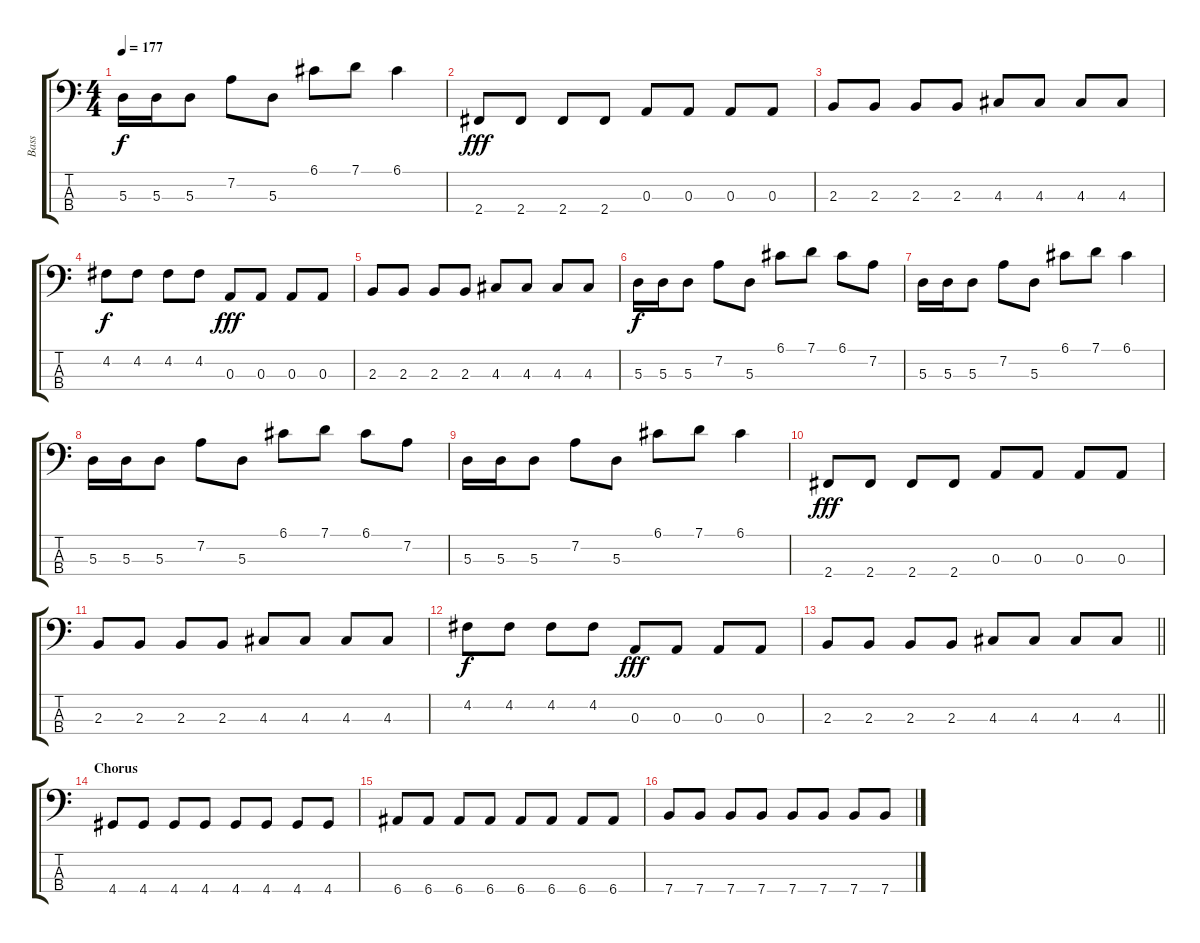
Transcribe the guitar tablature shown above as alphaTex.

\track ("Bass" "Bass") {instrument electricbasspick}
\staff {score tabs}
\tuning (G2 D2 A1 E1) {hide}
\ts (4 4)
\tempo 177
\clef f4
\ks c
5.3.16{dy f} 5.3.16 5.3.8 7.2.8 5.3.8 6.1.8 7.1.8 6.1.4 |
2.4.8{dy fff} 2.4.8 2.4.8 2.4.8 0.3.8 0.3.8 0.3.8 0.3.8 |
2.3.8 2.3.8 2.3.8 2.3.8 4.3.8 4.3.8 4.3.8 4.3.8 |
4.2.8{dy f} 4.2.8 4.2.8 4.2.8 0.3.8{dy fff} 0.3.8 0.3.8 0.3.8 |
2.3.8 2.3.8 2.3.8 2.3.8 4.3.8 4.3.8 4.3.8 4.3.8 |
5.3.16{dy f} 5.3.16 5.3.8 7.2.8 5.3.8 6.1.8 7.1.8 6.1.8 7.2.8 |
5.3.16 5.3.16 5.3.8 7.2.8 5.3.8 6.1.8 7.1.8 6.1.4 |
5.3.16 5.3.16 5.3.8 7.2.8 5.3.8 6.1.8 7.1.8 6.1.8 7.2.8 |
5.3.16 5.3.16 5.3.8 7.2.8 5.3.8 6.1.8 7.1.8 6.1.4 |
2.4.8{dy fff} 2.4.8 2.4.8 2.4.8 0.3.8 0.3.8 0.3.8 0.3.8 |
2.3.8 2.3.8 2.3.8 2.3.8 4.3.8 4.3.8 4.3.8 4.3.8 |
4.2.8{dy f} 4.2.8 4.2.8 4.2.8 0.3.8{dy fff} 0.3.8 0.3.8 0.3.8 |
\barLineRight lightlight
2.3.8 2.3.8 2.3.8 2.3.8 4.3.8 4.3.8 4.3.8 4.3.8 |
\section ("" "Chorus")
4.4.8 4.4.8 4.4.8 4.4.8 4.4.8 4.4.8 4.4.8 4.4.8 |
6.4.8 6.4.8 6.4.8 6.4.8 6.4.8 6.4.8 6.4.8 6.4.8 |
7.4.8 7.4.8 7.4.8 7.4.8 7.4.8 7.4.8 7.4.8 7.4.8
